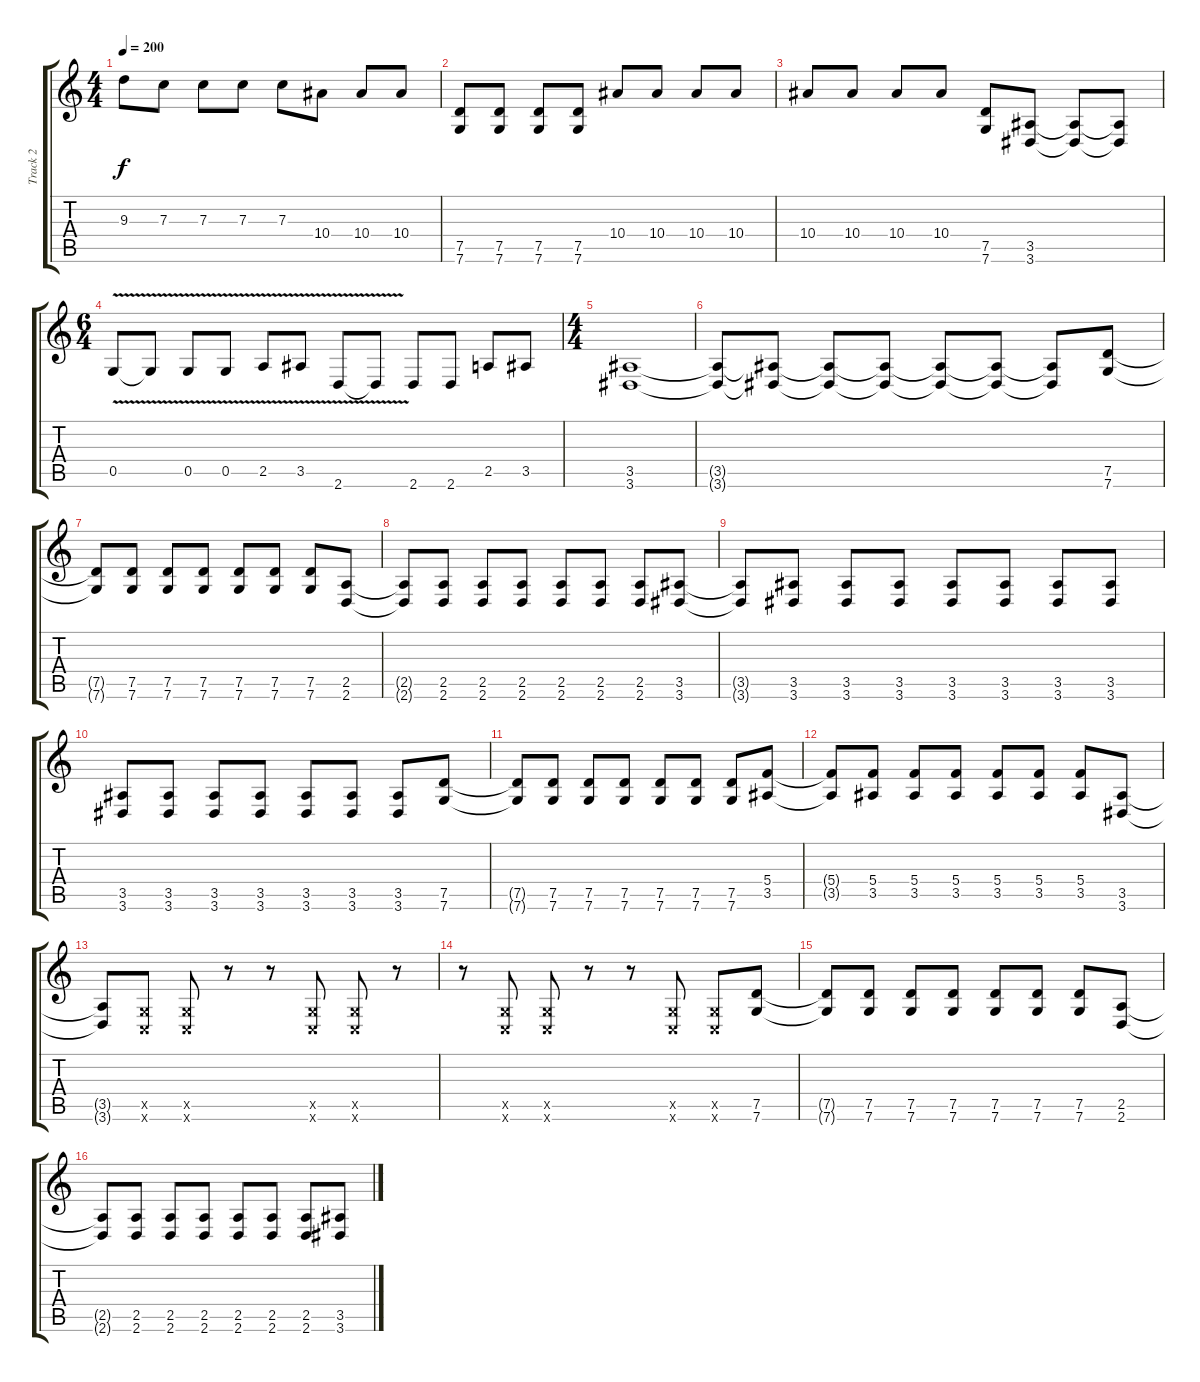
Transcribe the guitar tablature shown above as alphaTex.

\track ("Track 2" "Track 2") {instrument distortionguitar}
\staff {score tabs}
\tuning (D4 A3 F3 C3 G2 C2) {hide}
\ts (4 4)
\tempo 200
\clef g2
\ks c
9.3.8{dy f} 7.3.8 7.3.8 7.3.8 7.3.8 10.4.8 10.4.8 10.4.8 |
(7.5 7.6).8 (7.5 7.6).8 (7.5 7.6).8 (7.5 7.6).8 10.4.8 10.4.8 10.4.8 10.4.8 |
10.4.8 10.4.8 10.4.8 10.4.8 (7.5 7.6).8 (3.5 3.6).8 (3.5{t} 3.6{t}).8 (3.5{t} 3.6{t}).8 |
\ts (6 4)
0.5{v}.8 0.5{t}.8 0.5{v}.8 0.5{v}.8 2.5{v}.8 3.5{v}.8 2.6{v}.8 2.6{t}.8 2.6.8 2.6.8 2.5.8 3.5.8 |
\ts (4 4)
(3.5 3.6).1 |
(3.5{t} 3.6{t}).8 (3.5{t} 3.6{t}).8 (3.5{t} 3.6{t}).8 (3.5{t} 3.6{t}).8 (3.5{t} 3.6{t}).8 (3.5{t} 3.6{t}).8 (3.5{t} 3.6{t}).8 (7.5 7.6).8 |
(7.5{t} 7.6{t}).8 (7.5 7.6).8 (7.5 7.6).8 (7.5 7.6).8 (7.5 7.6).8 (7.5 7.6).8 (7.5 7.6).8 (2.5 2.6).8 |
(2.5{t} 2.6{t}).8 (2.5 2.6).8 (2.5 2.6).8 (2.5 2.6).8 (2.5 2.6).8 (2.5 2.6).8 (2.5 2.6).8 (3.5 3.6).8 |
(3.5{t} 3.6{t}).8 (3.5 3.6).8 (3.5 3.6).8 (3.5 3.6).8 (3.5 3.6).8 (3.5 3.6).8 (3.5 3.6).8 (3.5 3.6).8 |
(3.5 3.6).8 (3.5 3.6).8 (3.5 3.6).8 (3.5 3.6).8 (3.5 3.6).8 (3.5 3.6).8 (3.5 3.6).8 (7.5 7.6).8 |
(7.5{t} 7.6{t}).8 (7.5 7.6).8 (7.5 7.6).8 (7.5 7.6).8 (7.5 7.6).8 (7.5 7.6).8 (7.5 7.6).8 (5.4 3.5).8 |
(5.4{t} 3.5{t}).8 (5.4 3.5).8 (5.4 3.5).8 (5.4 3.5).8 (5.4 3.5).8 (5.4 3.5).8 (5.4 3.5).8 (3.5 3.6).8 |
(3.5{t} 3.6{t}).8 (0.5{x} 0.6{x}).8 (0.5{x} 0.6{x}).8 r.8 r.8 (0.5{x} 0.6{x}).8 (0.5{x} 0.6{x}).8 r.8 |
r.8 (0.5{x} 0.6{x}).8 (0.5{x} 0.6{x}).8 r.8 r.8 (0.5{x} 0.6{x}).8 (0.5{x} 0.6{x}).8 (7.5 7.6).8 |
(7.5{t} 7.6{t}).8 (7.5 7.6).8 (7.5 7.6).8 (7.5 7.6).8 (7.5 7.6).8 (7.5 7.6).8 (7.5 7.6).8 (2.5 2.6).8 |
(2.5{t} 2.6{t}).8 (2.5 2.6).8 (2.5 2.6).8 (2.5 2.6).8 (2.5 2.6).8 (2.5 2.6).8 (2.5 2.6).8 (3.5 3.6).8
